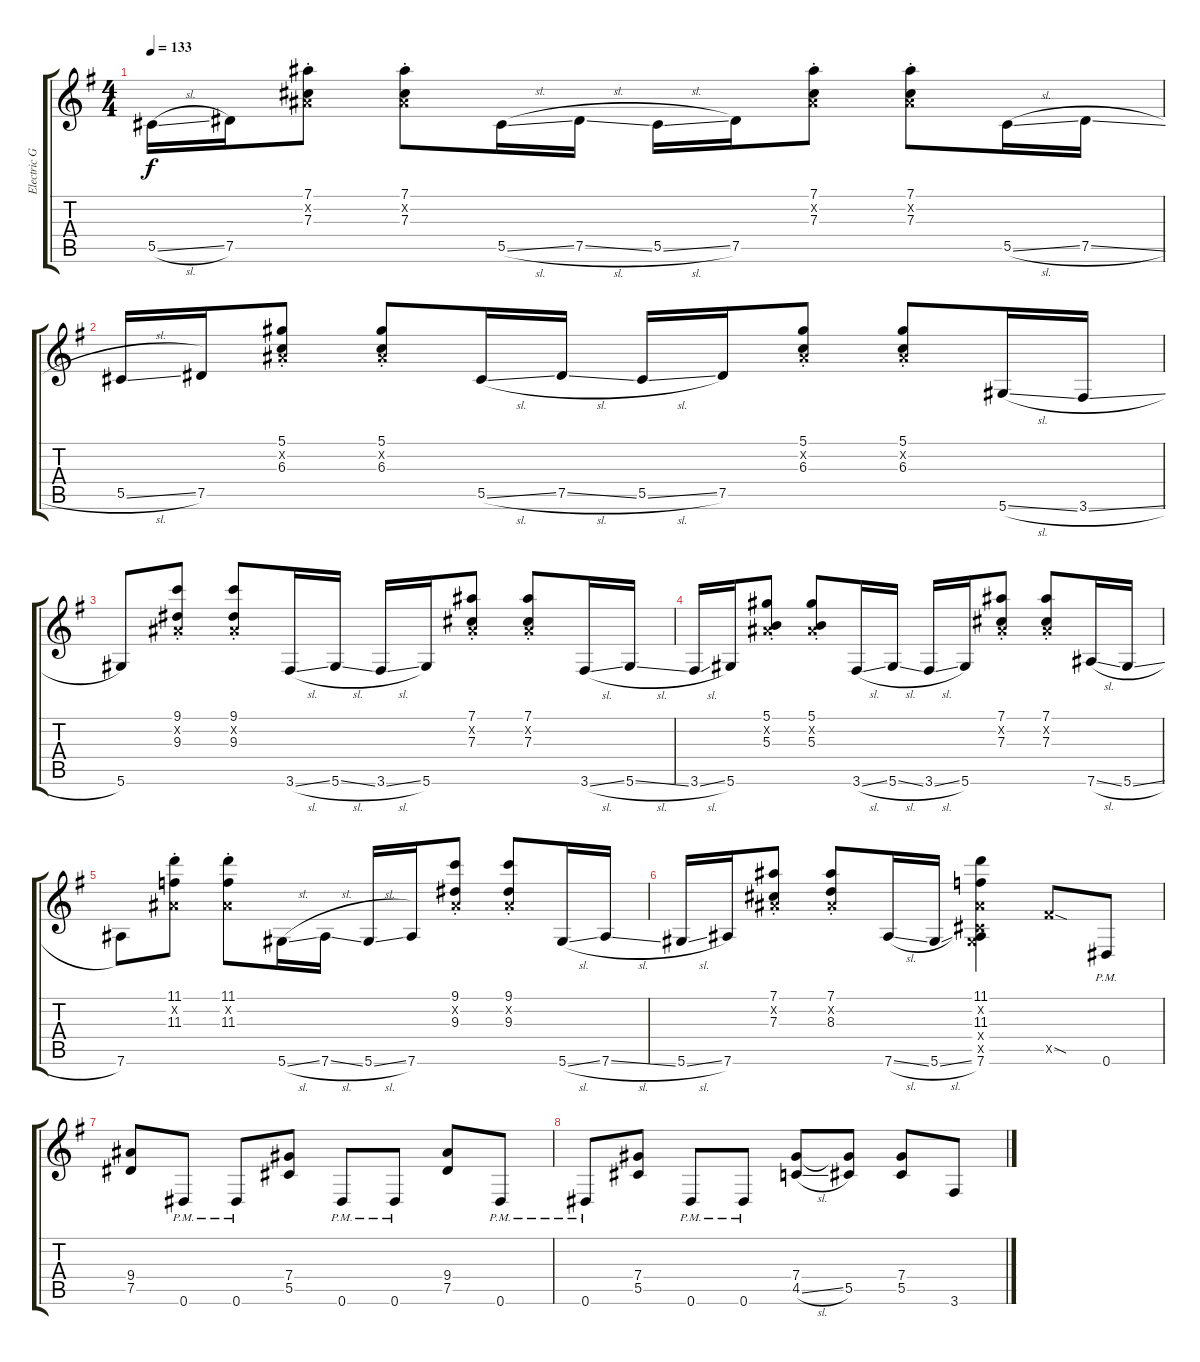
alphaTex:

\track ("Electric Guitar 2" "Electric G") {instrument distortionguitar}
\staff {score tabs}
\tuning (Eb4 Bb3 Gb3 Db3 Ab2 Eb2) {hide}
\ts (4 4)
\tempo 133
\clef g2
\ks g
5.5{sl}.16{dy f} 7.5.16 (7.1{st} 0.2{x} 7.3{st}).8 (7.1{st} 0.2{x} 7.3{st}).8 5.5{sl}.16 7.5{sl}.16 5.5{sl}.16 7.5.16 (7.1{st} 0.2{x} 7.3{st}).8 (7.1{st} 0.2{x} 7.3{st}).8 5.5{sl}.16 7.5{sl}.16 |
5.5{sl}.16 7.5.16 (5.1{st} 0.2{x} 6.3{st}).8 (5.1{st} 0.2{x} 6.3{st}).8 5.5{sl}.16 7.5{sl}.16 5.5{sl}.16 7.5.16 (5.1{st} 0.2{x} 6.3{st}).8 (5.1{st} 0.2{x} 6.3{st}).8 5.6{sl}.16 3.6{sl}.16 |
5.6.8 (9.1{st} 0.2{x} 9.3{st}).8 (9.1{st} 0.2{x} 9.3{st}).8 3.6{sl}.16 5.6{sl}.16 3.6{sl}.16 5.6.16 (7.1{st} 0.2{x} 7.3{st}).8 (7.1{st} 0.2{x} 7.3{st}).8 3.6{sl}.16 5.6{sl}.16 |
3.6{sl}.16 5.6.16 (5.1{st} 0.2{x} 5.3{st}).8 (5.1{st} 0.2{x} 5.3{st}).8 3.6{sl}.16 5.6{sl}.16 3.6{sl}.16 5.6.16 (7.1{st} 0.2{x} 7.3{st}).8 (7.1{st} 0.2{x} 7.3{st}).8 7.6{sl}.16 5.6{sl}.16 |
7.6.8 (11.1{st} 0.2{x} 11.3{st}).8 (11.1{st} 0.2{x} 11.3{st}).8 5.6{sl}.16 7.6{sl}.16 5.6{sl}.16 7.6.16 (9.1{st} 0.2{x} 9.3{st}).8 (9.1{st} 0.2{x} 9.3{st}).8 5.6{sl}.16 7.6{sl}.16 |
5.6{sl}.16 7.6.16 (7.1{st} 0.2{x} 7.3{st}).8 (7.1{st} 0.2{x} 8.3{st}).8 7.6{sl}.16 5.6{sl}.16 (11.1 0.2{x} 11.3 0.4{x} 0.5{x} 7.6).4 10.5{sod x}.8 0.6{pm}.8 |
(9.4 7.5).8 0.6{pm}.8 0.6{pm}.8 (7.4 5.5).8 0.6{pm}.8 0.6{pm}.8 (9.4 7.5).8 0.6{pm}.8 |
0.6{pm}.8 (7.4 5.5).8 0.6{pm}.8 0.6{pm}.8 (7.4 4.5{sl}).8 (7.4{t} 5.5).8 (7.4 5.5).8 3.6.8
